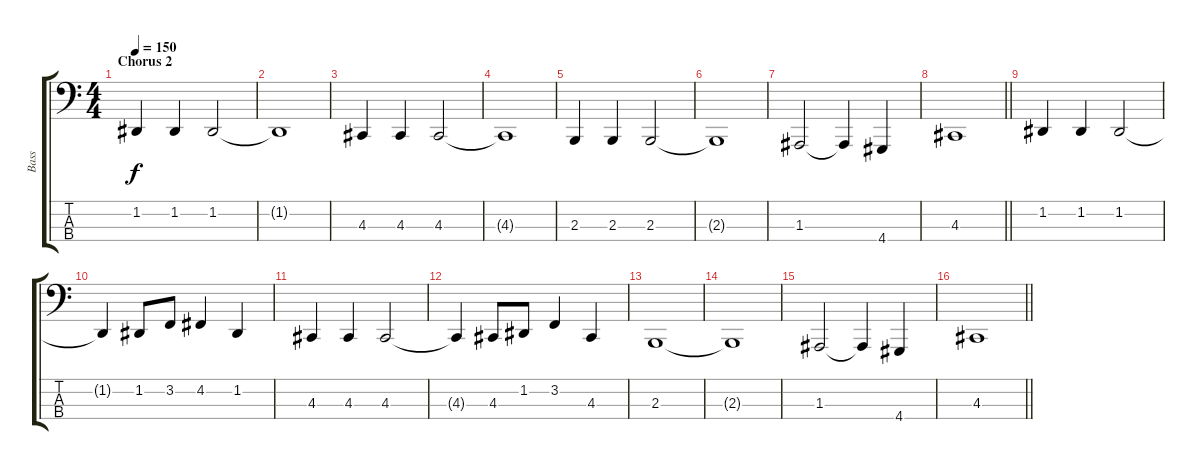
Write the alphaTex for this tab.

\track ("Bass" "Bass") {instrument lead8bassandlead}
\staff {score tabs}
\tuning (G2 D2 A1 E1) {hide}
\ts (4 4)
\section ("" "Chorus 2")
\tempo 150
\clef f4
\ks c
1.2.4{dy f} 1.2.4 1.2.2 |
1.2{t}.1 |
4.3.4 4.3.4 4.3.2 |
4.3{t}.1 |
2.3.4 2.3.4 2.3.2 |
2.3{t}.1 |
1.3.2 1.3{t}.4 4.4.4 |
\barLineRight lightlight
4.3.1 |
1.2.4 1.2.4 1.2.2 |
1.2{t}.4 1.2.8 3.2.8 4.2.4 1.2.4 |
4.3.4 4.3.4 4.3.2 |
4.3{t}.4 4.3.8 1.2.8 3.2.4 4.3.4 |
2.3.1 |
2.3{t}.1 |
1.3.2 1.3{t}.4 4.4.4 |
\barLineRight lightlight
4.3.1
